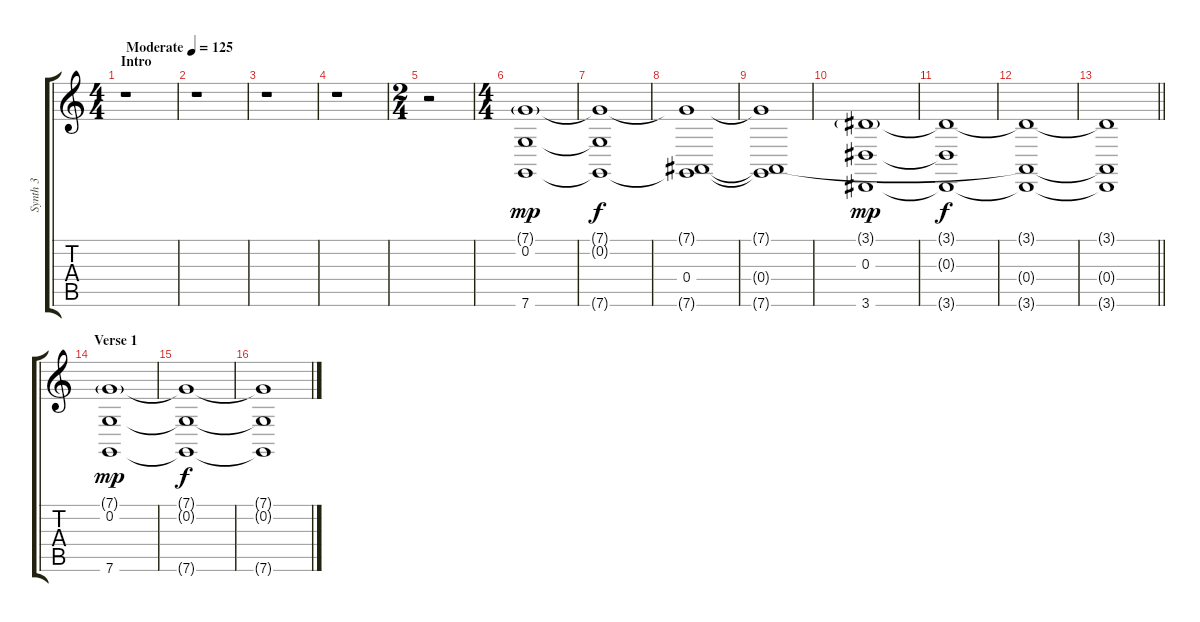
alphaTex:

\track ("Synth 3" "Synth 3") {solo instrument synthstrings1}
\staff {score tabs}
\tuning (C4 G3 Eb3 Bb2 F2 C2) {hide}
\ts (4 4)
\section ("" "Intro")
\tempo (125 "Moderate")
\clef g2
\ks c
r.1{dy mp instrument synthstrings1} |
r.1 |
r.1 |
r.1 |
\ts (2 4)
r.2 |
\ts (4 4)
(7.1{g} 0.2 7.6).1 |
(7.1{t} 0.2{t} 7.6{t}).1{dy f} |
(7.1{t} 0.4 7.6{t}).1 |
(7.1{t} 0.4{t} 7.6{t}).1 |
(3.1{g} 0.3 3.6).1{dy mp} |
(3.1{t} 0.3{t} 3.6{t}).1{dy f} |
(3.1{t} 0.4{t} 3.6{t}).1 |
\barLineRight lightlight
(3.1{t} 0.4{t} 3.6{t}).1 |
\section ("" "Verse 1")
(7.1{g} 0.2 7.6).1{dy mp} |
(7.1{t} 0.2{t} 7.6{t}).1{dy f} |
(7.1{t} 0.2{t} 7.6{t}).1
